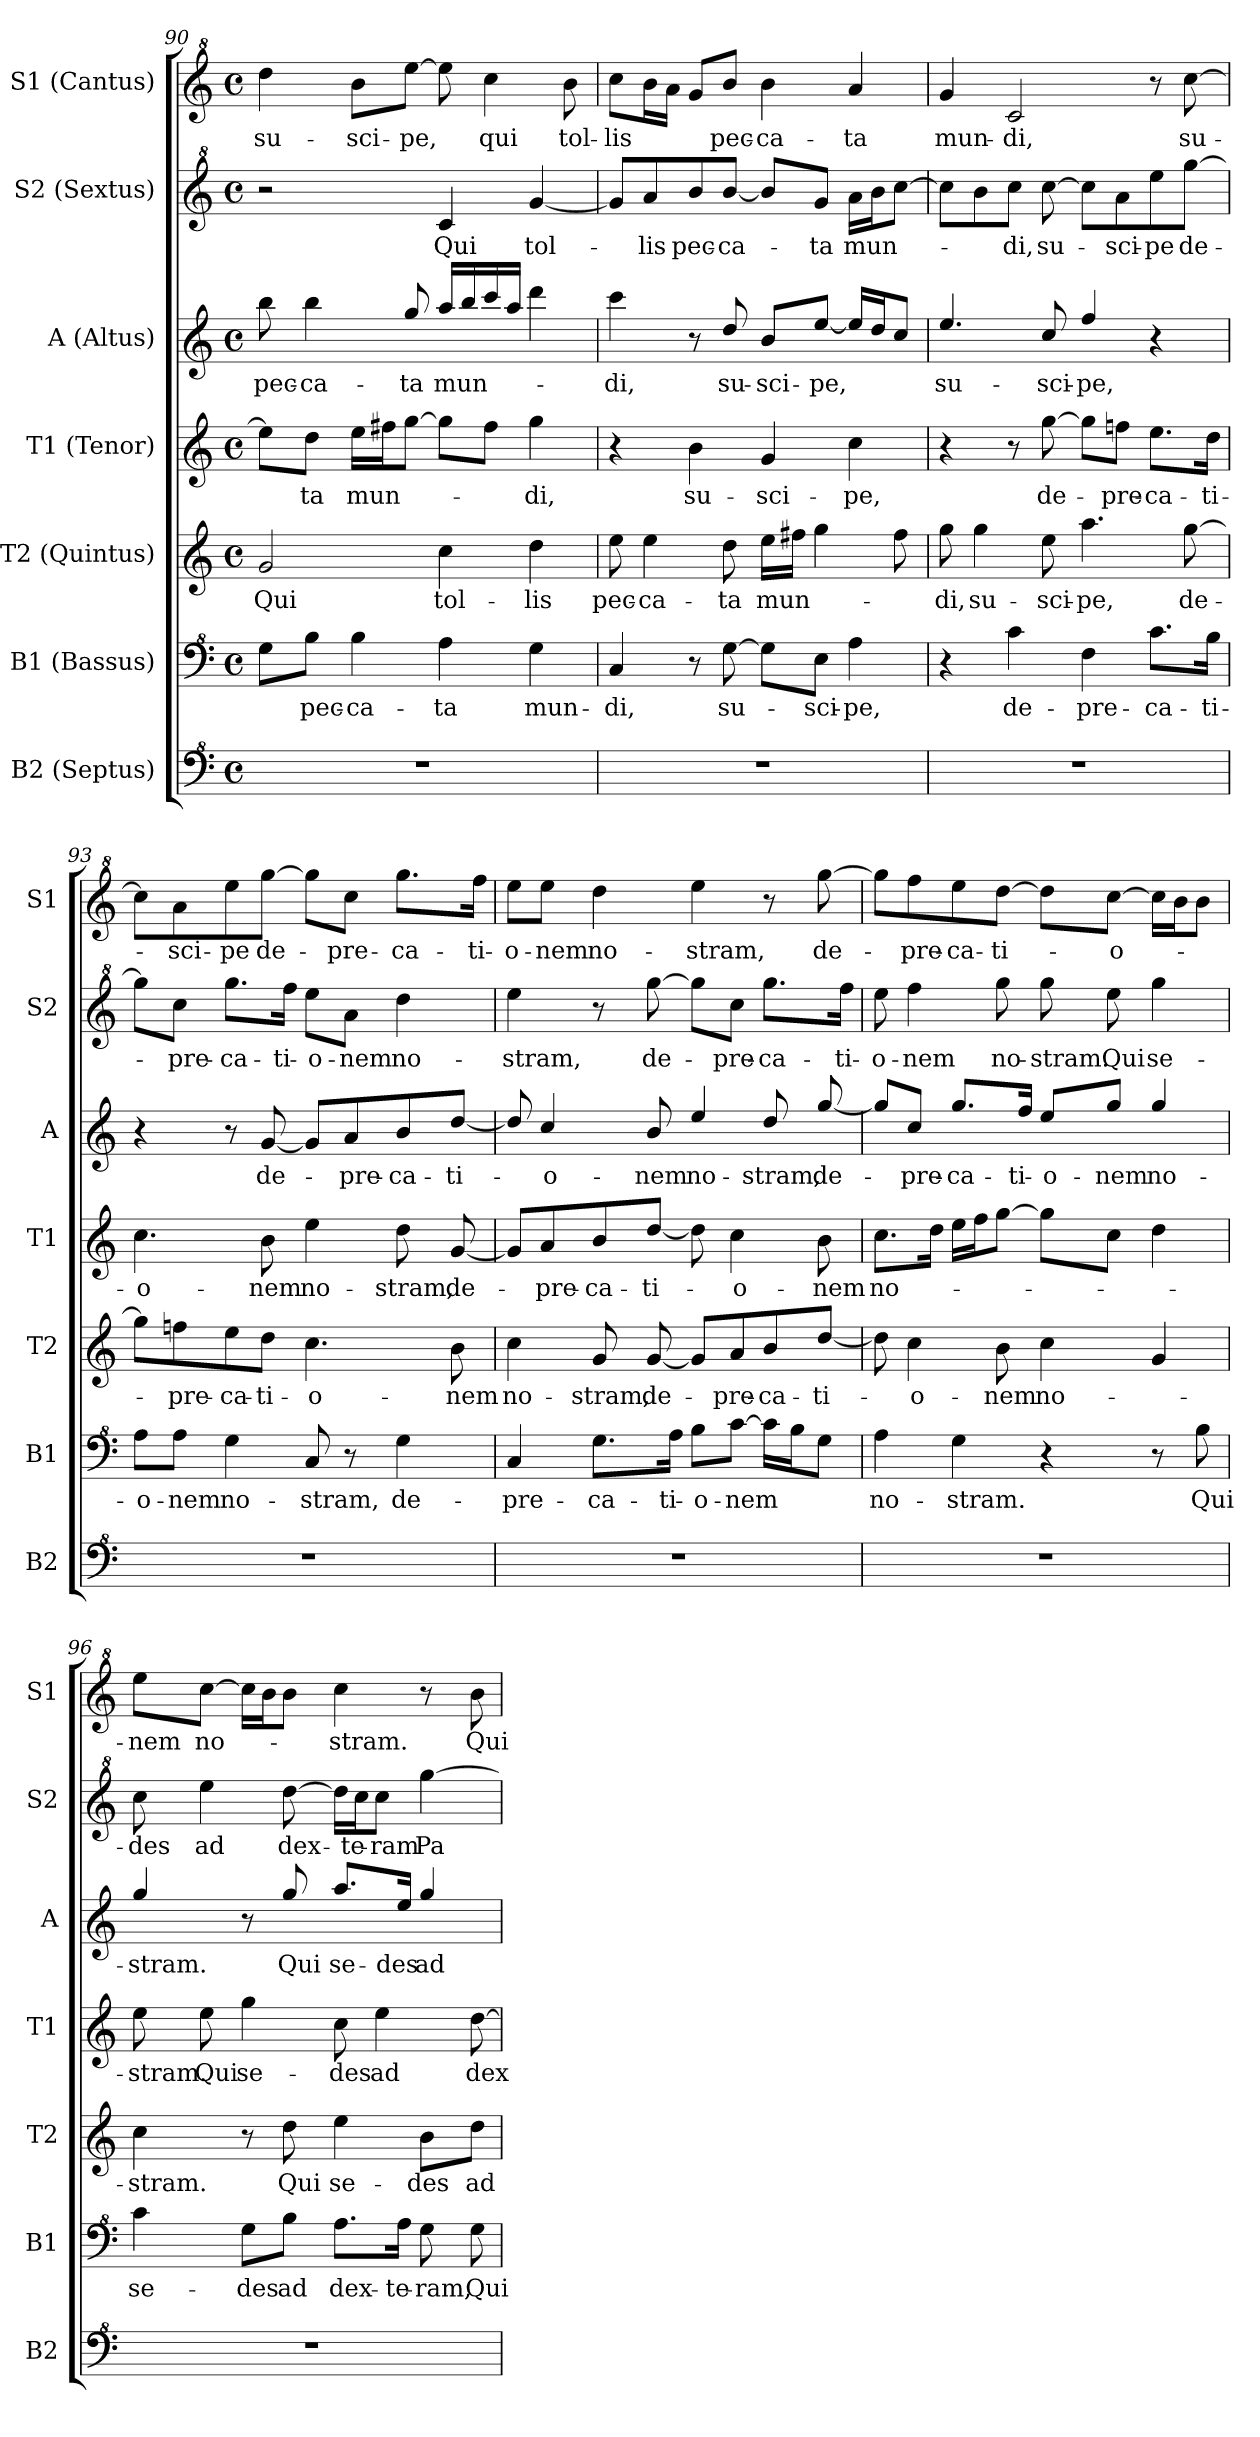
**kern	**kern	**text	**kern	**text	**kern	**text	**kern	**text	**kern	**text	**kern	**text
*part7	*part6	*part6	*part5	*part5	*part4	*part4	*part3	*part3	*part2	*part2	*part1	*part1
*staff7	*staff6	*staff6	*staff5	*staff5	*staff4	*staff4	*staff3	*staff3	*staff2	*staff2	*staff1	*staff1
*I"B2 (Septus)	*I"B1 (Bassus)	*	*I"T2 (Quintus)	*	*I"T1 (Tenor)	*	*I"A (Altus)	*	*I"S2 (Sextus)	*	*I"S1 (Cantus)	*
*I'B2	*I'B1	*	*I'T2	*	*I'T1	*	*I'A	*	*I'S2	*	*I'S1	*
*clefF^4	*clefF^4	*	*clefG2	*	*clefG2	*	*clefG2	*	*clefG^2	*	*clefG^2	*
*k[]	*k[]	*	*k[]	*	*k[]	*	*k[]	*	*k[]	*	*k[]	*
*M4/4	*M4/4	*	*M4/4	*	*M4/4	*	*M4/4	*	*M4/4	*	*M4/4	*
*met(c)	*met(c)	*	*met(c)	*	*met(c)	*	*met(c)	*	*met(c)	*	*met(c)	*
=90	=90	=90	=90	=90	=90	=90	=90	=90	=90	=90	=90	=90
!	!	!	!	!LO:LY:b	!	!	!	!LO:LY:b	!	!	!	!LO:LY:b
1r	8g\L	.	2g/	Qui	8ee\L]	.	8bb\	pec-	2r	.	4ddd\	su-
!	!	!LO:LY:b	!	!	!	!LO:LY:b	!	!LO:LY:b	!	!	!	!
.	8b\J	pec-	.	.	8dd\J	-ta	4bb\	-ca-	.	.	.	.
!	!	!LO:LY:b	!	!	!	!LO:LY:b	!	!	!	!	!	!LO:LY:b
.	4b\	-ca-	.	.	16ee\LL	mun-	.	.	.	.	8bb\L	-sci-
.	.	.	.	.	16ff#X\J	.	.	.	.	.	.	.
!	!	!	!	!	!	!	!	!LO:LY:b	!	!	!	!LO:LY:b
.	.	.	.	.	[8gg\J	.	8gg/	-ta	.	.	[8eee\J	-pe,
!	!	!LO:LY:b	!	!LO:LY:b	!	!	!	!LO:LY:b	!	!LO:LY:b	!	!
.	4a\	-ta	4cc\	tol-	8gg\L]	.	16aa/LL	mun-	4cc/	Qui	8eee\]	.
.	.	.	.	.	.	.	16bb/	.	.	.	.	.
!	!	!	!	!	!	!	!	!	!	!	!	!LO:LY:b
.	.	.	.	.	8ff#\J	.	16ccc/	.	.	.	4ccc\	qui
.	.	.	.	.	.	.	16aa/JJ	.	.	.	.	.
!	!	!LO:LY:b	!	!LO:LY:b	!	!LO:LY:b	!	!	!	!LO:LY:b	!	!
.	4g\	mun-	4dd\	-lis	4gg\	-di,	4ddd\	.	[4gg/	tol-	.	.
!	!	!	!	!	!	!	!	!	!	!	!	!LO:LY:b
.	.	.	.	.	.	.	.	.	.	.	8bb\	tol-
=91	=91	=91	=91	=91	=91	=91	=91	=91	=91	=91	=91	=91
!	!	!LO:LY:b	!	!LO:LY:b	!	!	!	!LO:LY:b	!	!	!	!LO:LY:b
1r	4c/	-di,	8ee\	pec-	4r	.	4ccc\	-di,	8gg/L]	.	8ccc\L	-lis
!	!	!	!	!LO:LY:b	!	!	!	!	!	!LO:LY:b	!	!
.	.	.	4ee\	-ca-	.	.	.	.	8aa/	-lis	16bb\L	.
.	.	.	.	.	.	.	.	.	.	.	16aa\JJ	.
!	!	!	!	!	!	!LO:LY:b	!	!	!	!LO:LY:b	!	!
.	8r	.	.	.	4b\	su-	8r	.	8bb/	pec-	8gg/L	.
!	!	!LO:LY:b	!	!LO:LY:b	!	!	!	!LO:LY:b	!	!LO:LY:b	!	!LO:LY:b
.	[8g\	su-	8dd\	-ta	.	.	8dd/	su-	[8bb/J	-ca-	8bb/J	pec-
!	!	!	!	!LO:LY:b	!	!LO:LY:b	!	!LO:LY:b	!	!	!	!LO:LY:b
.	8g\L]	.	16ee\LL	mun-	4g/	-sci-	8b/L	-sci-	8bb/L]	.	4bb\	-ca-
.	.	.	16ff#X\JJ	.	.	.	.	.	.	.	.	.
!	!	!LO:LY:b	!	!	!	!	!	!LO:LY:b	!	!LO:LY:b	!	!
.	8e\J	-sci-	4gg\	.	.	.	[8ee/J	-pe,	8gg/J	-ta	.	.
!	!	!LO:LY:b	!	!	!	!LO:LY:b	!	!	!	!LO:LY:b	!	!LO:LY:b
.	4a\	-pe,	.	.	4cc\	-pe,	16ee/LL]	.	16aa\LL	mun-	4aa/	-ta
.	.	.	.	.	.	.	16dd/J	.	16bb\J	.	.	.
.	.	.	8ff#\	.	.	.	8cc/J	.	[8ccc\J	.	.	.
=92	=92	=92	=92	=92	=92	=92	=92	=92	=92	=92	=92	=92
!	!	!	!	!LO:LY:b	!	!	!	!LO:LY:b	!	!	!	!LO:LY:b
1r	4r	.	8gg\	-di,	4r	.	4.ee/	su-	8ccc\L]	.	4gg/	mun-
!	!	!	!	!LO:LY:b	!	!	!	!	!	!	!	!
.	.	.	4gg\	su-	.	.	.	.	8bb\	.	.	.
!	!	!LO:LY:b	!	!	!	!	!	!	!	!LO:LY:b	!	!LO:LY:b
.	4cc\	de-	.	.	8r	.	.	.	8ccc\J	-di,	2cc/	-di,
!	!	!	!	!LO:LY:b	!	!LO:LY:b	!	!LO:LY:b	!	!LO:LY:b	!	!
.	.	.	8ee\	-sci-	[8gg\	de-	8cc/	-sci-	[8ccc\	su-	.	.
!	!	!LO:LY:b	!	!LO:LY:b	!	!	!	!LO:LY:b	!	!	!	!
.	4f\	-pre-	4.aa\	-pe,	8gg\L]	.	4ff/	-pe,	8ccc\L]	.	.	.
!	!	!	!	!	!	!LO:LY:b	!	!	!	!LO:LY:b	!	!
.	.	.	.	.	8ffni\J	-pre-	.	.	8aa\	-sci-	.	.
!	!	!LO:LY:b	!	!	!	!LO:LY:b	!	!	!	!LO:LY:b	!	!
.	8.cc\L	-ca-	.	.	8.ee\L	-ca-	4r	.	8eee\	-pe	8r	.
!	!	!	!	!LO:LY:b	!	!	!	!	!	!LO:LY:b	!	!LO:LY:b
.	.	.	[8gg\	de-	.	.	.	.	[8ggg\J	de-	[8ccc\	su-
!	!	!LO:LY:b	!	!	!	!LO:LY:b	!	!	!	!	!	!
.	16b\Jk	-ti-	.	.	16dd\Jk	-ti-	.	.	.	.	.	.
!!LO:PB:g=z
=93	=93	=93	=93	=93	=93	=93	=93	=93	=93	=93	=93	=93
!	!	!LO:LY:b	!	!	!	!LO:LY:b	!	!	!	!	!	!
1r	8a\L	-o-	8gg\L]	.	4.cc\	-o-	4r	.	8ggg\L]	.	8ccc\L]	.
!	!	!LO:LY:b	!	!LO:LY:b	!	!	!	!	!	!LO:LY:b	!	!LO:LY:b
.	8a\J	-nem	8ffni\	-pre-	.	.	.	.	8ccc\J	-pre-	8aa\	-sci-
!	!	!LO:LY:b	!	!LO:LY:b	!	!	!	!	!	!LO:LY:b	!	!LO:LY:b
.	4g\	no-	8ee\	-ca-	.	.	8r	.	8.ggg\L	-ca-	8eee\	-pe
!	!	!	!	!LO:LY:b	!	!LO:LY:b	!	!LO:LY:b	!	!	!	!LO:LY:b
.	.	.	8dd\J	-ti-	8b\	-nem	[8g/	de-	.	.	[8ggg\J	de-
!	!	!	!	!	!	!	!	!	!	!LO:LY:b	!	!
.	.	.	.	.	.	.	.	.	16fff\Jk	-ti-	.	.
!	!	!LO:LY:b	!	!LO:LY:b	!	!LO:LY:b	!	!	!	!LO:LY:b	!	!
.	8c/	-stram,	4.cc\	-o-	4ee\	no-	8g/L]	.	8eee\L	-o-	8ggg\L]	.
!	!	!	!	!	!	!	!	!LO:LY:b	!	!LO:LY:b	!	!LO:LY:b
.	8r	.	.	.	.	.	8a/	-pre-	8aa\J	-nem	8ccc\J	-pre-
!	!	!LO:LY:b	!	!	!	!LO:LY:b	!	!LO:LY:b	!	!LO:LY:b	!	!LO:LY:b
.	4g\	de-	.	.	8dd\	-stram,	8b/	-ca-	4ddd\	no-	8.ggg\L	-ca-
!	!	!	!	!LO:LY:b	!	!LO:LY:b	!	!LO:LY:b	!	!	!	!
.	.	.	8b\	-nem	[8g/	de-	[8dd/J	-ti-	.	.	.	.
!	!	!	!	!	!	!	!	!	!	!	!	!LO:LY:b
.	.	.	.	.	.	.	.	.	.	.	16fff\Jk	-ti-
=94	=94	=94	=94	=94	=94	=94	=94	=94	=94	=94	=94	=94
!	!	!LO:LY:b	!	!LO:LY:b	!	!	!	!	!	!LO:LY:b	!	!LO:LY:b
1r	4c/	-pre-	4cc\	no-	8g/L]	.	8dd/]	.	4eee\	-stram,	8eee\L	-o-
!	!	!	!	!	!	!LO:LY:b	!	!LO:LY:b	!	!	!	!LO:LY:b
.	.	.	.	.	8a/	-pre-	4cc/	-o-	.	.	8eee\J	-nem
!	!	!LO:LY:b	!	!LO:LY:b	!	!LO:LY:b	!	!	!	!	!	!LO:LY:b
.	8.g\L	-ca-	8g/	-stram,	8b/	-ca-	.	.	8r	.	4ddd\	no-
!	!	!	!	!LO:LY:b	!	!LO:LY:b	!	!LO:LY:b	!	!LO:LY:b	!	!
.	.	.	[8g/	de-	[8dd/J	-ti-	8b/	-nem	[8ggg\	de-	.	.
!	!	!LO:LY:b	!	!	!	!	!	!	!	!	!	!
.	16a\Jk	-ti-	.	.	.	.	.	.	.	.	.	.
!	!	!LO:LY:b	!	!	!	!	!	!LO:LY:b	!	!	!	!LO:LY:b
.	8b\L	-o-	8g/L]	.	8dd\]	.	4ee/	no-	8ggg\L]	.	4eee\	-stram,
!	!	!LO:LY:b	!	!LO:LY:b	!	!LO:LY:b	!	!	!	!LO:LY:b	!	!
.	[8cc\J	-nem	8a/	-pre-	4cc\	-o-	.	.	8ccc\J	-pre-	.	.
!	!	!	!	!LO:LY:b	!	!	!	!LO:LY:b	!	!LO:LY:b	!	!
.	16cc\LL]	.	8b/	-ca-	.	.	8dd/	-stram,	8.ggg\L	-ca-	8r	.
.	16b\J	.	.	.	.	.	.	.	.	.	.	.
!	!	!	!	!LO:LY:b	!	!LO:LY:b	!	!LO:LY:b	!	!	!	!LO:LY:b
.	8g\J	.	[8dd/J	-ti-	8b\	-nem	[8gg/	de-	.	.	[8ggg\	de-
!	!	!	!	!	!	!	!	!	!	!LO:LY:b	!	!
.	.	.	.	.	.	.	.	.	16fff\Jk	-ti-	.	.
=95	=95	=95	=95	=95	=95	=95	=95	=95	=95	=95	=95	=95
!	!	!LO:LY:b	!	!	!	!LO:LY:b	!	!	!	!LO:LY:b	!	!
1r	4a\	no-	8dd\]	.	8.cc\L	no-	8gg/L]	.	8eee\	-o-	8ggg\L]	.
!	!	!	!	!LO:LY:b	!	!	!	!LO:LY:b	!	!LO:LY:b	!	!LO:LY:b
.	.	.	4cc\	-o-	.	.	8cc/J	-pre-	4fff\	-nem	8fff\	-pre-
.	.	.	.	.	16dd\Jk	.	.	.	.	.	.	.
!	!	!LO:LY:b	!	!	!	!	!	!LO:LY:b	!	!	!	!LO:LY:b
.	4g\	-stram.	.	.	16ee\LL	.	8.gg/L	-ca-	.	.	8eee\	-ca-
.	.	.	.	.	16ff\J	.	.	.	.	.	.	.
!	!	!	!	!LO:LY:b	!	!	!	!	!	!LO:LY:b	!	!LO:LY:b
.	.	.	8b\	-nem	[8gg\J	.	.	.	8ggg\	no-	[8ddd\J	-ti-
!	!	!	!	!	!	!	!	!LO:LY:b	!	!	!	!
.	.	.	.	.	.	.	16ff/Jk	-ti-	.	.	.	.
!	!	!	!	!LO:LY:b	!	!	!	!LO:LY:b	!	!LO:LY:b	!	!
.	4r	.	4cc\	no-	8gg\L]	.	8ee/L	-o-	8ggg\	-stram.	8ddd\L]	.
!	!	!	!	!	!	!	!	!LO:LY:b	!	!LO:LY:b	!	!LO:LY:b
.	.	.	.	.	8cc\J	.	8gg/J	-nem	8eee\	Qui	[8ccc\J	-o-
!	!	!	!	!	!	!	!	!LO:LY:b	!	!LO:LY:b	!	!
.	8r	.	4g/	.	4dd\	.	4gg/	no-	4ggg\	se-	16ccc\LL]	.
.	.	.	.	.	.	.	.	.	.	.	16bb\J	.
!	!	!LO:LY:b	!	!	!	!	!	!	!	!	!	!
.	8b\	Qui	.	.	.	.	.	.	.	.	8bb\J	.
=96	=96	=96	=96	=96	=96	=96	=96	=96	=96	=96	=96	=96
!	!	!LO:LY:b	!	!LO:LY:b	!	!LO:LY:b	!	!LO:LY:b	!	!LO:LY:b	!	!LO:LY:b
1r	4cc\	se-	4cc\	-stram.	8ee\	-stram.	4gg/	-stram.	8ccc\	-des	8eee\L	-nem
!	!	!	!	!	!	!LO:LY:b	!	!	!	!LO:LY:b	!	!LO:LY:b
.	.	.	.	.	8ee\	Qui	.	.	4eee\	ad	[8ccc\J	no-
!	!	!LO:LY:b	!	!	!	!LO:LY:b	!	!	!	!	!	!
.	8g\L	-des	8r	.	4gg\	se-	8r	.	.	.	16ccc\LL]	.
.	.	.	.	.	.	.	.	.	.	.	16bb\J	.
!	!	!LO:LY:b	!	!LO:LY:b	!	!	!	!LO:LY:b	!	!LO:LY:b	!	!
.	8b\J	ad	8dd\	Qui	.	.	8gg/	Qui	[8ddd\	dex-	8bb\J	.
!	!	!LO:LY:b	!	!LO:LY:b	!	!LO:LY:b	!	!LO:LY:b	!	!	!	!LO:LY:b
.	8.a\L	dex-	4ee\	se-	8cc\	-des	8.aa/L	se-	16ddd\LL]	.	4ccc\	-stram.
!	!	!	!	!	!	!	!	!	!	!LO:LY:b	!	!
.	.	.	.	.	.	.	.	.	16ccc\J	-te-	.	.
!	!	!	!	!	!	!LO:LY:b	!	!	!	!LO:LY:b	!	!
.	.	.	.	.	4ee\	ad	.	.	8ccc\J	-ram	.	.
!	!	!LO:LY:b	!	!	!	!	!	!LO:LY:b	!	!	!	!
.	16a\Jk	-te-	.	.	.	.	16ee/Jk	-des	.	.	.	.
!	!	!LO:LY:b	!	!LO:LY:b	!	!	!	!LO:LY:b	!	!LO:LY:b	!	!
.	8g\	-ram,	8b\L	-des	.	.	4gg/	ad	[4ggg\	Pa-	8r	.
!	!	!LO:LY:b	!	!LO:LY:b	!	!LO:LY:b	!	!	!	!	!	!LO:LY:b
.	8g\	Qui	8dd\J	ad	[8dd\	dex-	.	.	.	.	8bb\	Qui
=	=	=	=	=	=	=	=	=	=	=	=	=
*-	*-	*-	*-	*-	*-	*-	*-	*-	*-	*-	*-	*-
